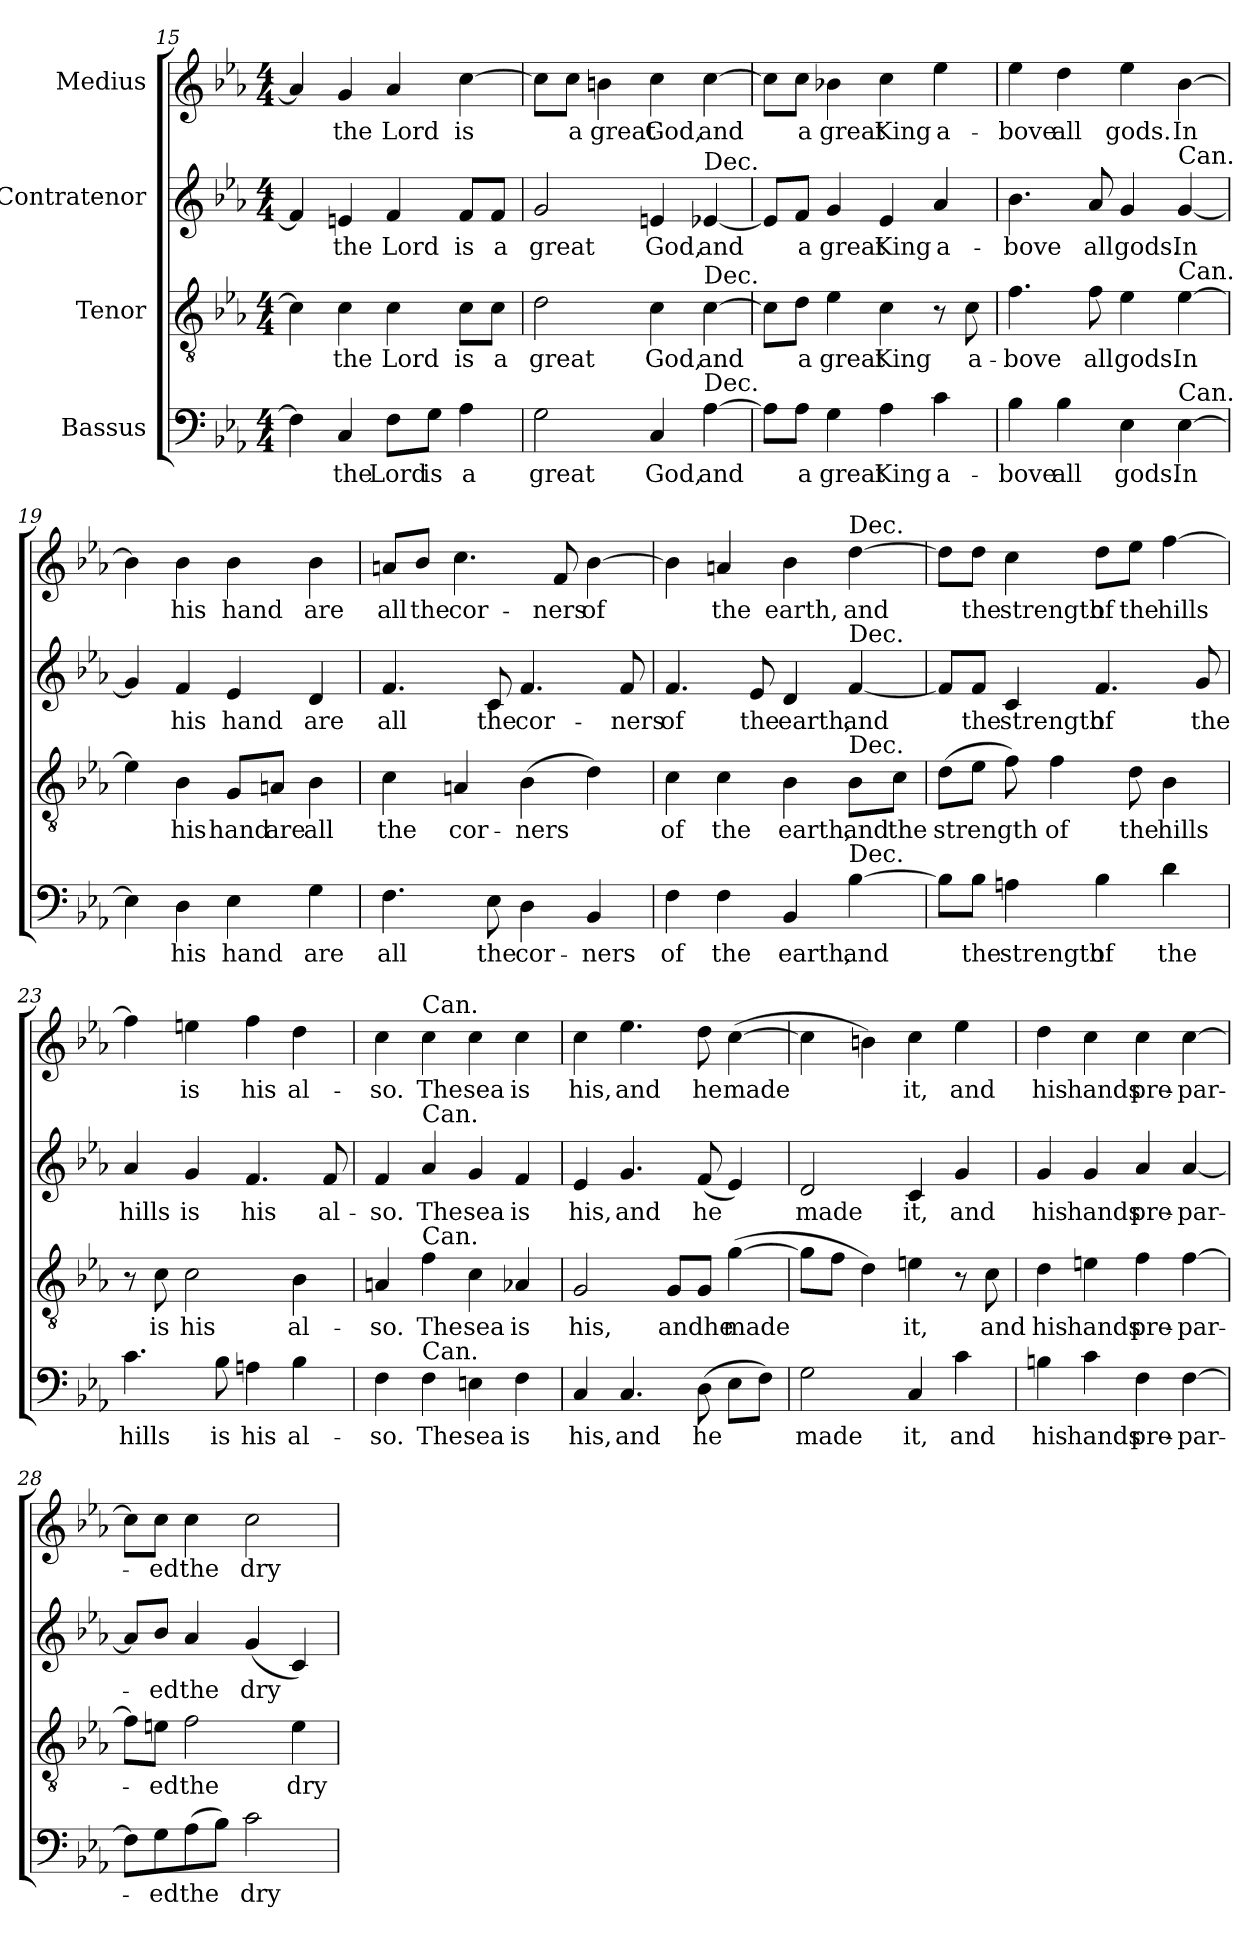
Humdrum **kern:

**kern	**text	**kern	**text	**kern	**text	**kern	**text
*part4	*part4	*part3	*part3	*part2	*part2	*part1	*part1
*staff4	*staff4	*staff3	*staff3	*staff2	*staff2	*staff1	*staff1
*I"Bassus	*	*I"Tenor	*	*I"Contratenor	*	*I"Medius	*
!!LO:PB:g=z
*clefF4	*	*clefGv2	*	*clefG2	*	*clefG2	*
*k[b-e-a-]	*	*k[b-e-a-]	*	*k[b-e-a-]	*	*k[b-e-a-]	*
*E-:	*	*E-:	*	*E-:	*	*E-:	*
*M4/4	*	*M4/4	*	*M4/4	*	*M4/4	*
=15	=15	=15	=15	=15	=15	=15	=15
4F\]	.	4c\]	.	4f/]	.	4a-/]	.
!	!LO:LY:b:cj	!	!LO:LY:b:cj	!	!LO:LY:b:cj	!	!LO:LY:b:cj
4C/	the	4c\	the	4en/	the	4g/	the
!	!LO:LY:b:cj	!	!LO:LY:b:cj	!	!LO:LY:b:cj	!	!LO:LY:b:cj
8F\L	Lord	4c\	Lord	4f/	Lord	4a-/	Lord
!	!LO:LY:b:cj	!	!	!	!	!	!
8G\J	is	.	.	.	.	.	.
!	!LO:LY:b:cj	!	!LO:LY:b:cj	!	!LO:LY:b:cj	!	!LO:LY:b:cj
4A-\	a	8c\L	is	8f/L	is	[>4cc\	is
!	!	!	!LO:LY:b:cj	!	!LO:LY:b:cj	!	!
.	.	8c\J	a	8f/J	a	.	.
=16	=16	=16	=16	=16	=16	=16	=16
!	!LO:LY:b:cj	!	!LO:LY:b:cj	!	!LO:LY:b:cj	!	!
2G\	great	2d\	great	2g/	great	8cc\L]	.
!	!	!	!	!	!	!	!LO:LY:b:cj
.	.	.	.	.	.	8cc\J	a
!	!	!	!	!	!	!	!LO:LY:b:cj
.	.	.	.	.	.	4bn\	great
!	!LO:LY:b:cj	!	!LO:LY:b:cj	!	!LO:LY:b:cj	!	!LO:LY:b:cj
4C/	God,	4c\	God,	4en/	God,	4cc\	God,
!	!	!	!	!LO:TX:a:t=Dec.	!	!	!
!	!	!LO:TX:a:t=Dec.	!	!	!	!	!
!LO:TX:a:t=Dec.	!	!	!	!	!	!	!
!	!LO:LY:b	!	!LO:LY:b	!	!LO:LY:b	!	!LO:LY:b
[>4A-\	and	[>4c\	and	[<4e-X/	and	[>4cc\	and
=17	=17	=17	=17	=17	=17	=17	=17
8A-\L]	.	8c\L]	.	8e-/L]	.	8cc\L]	.
!	!LO:LY:b:cj	!	!LO:LY:b:cj	!	!LO:LY:b:cj	!	!LO:LY:b:cj
8A-\J	a	8d\J	a	8f/J	a	8cc\J	a
!	!LO:LY:b:cj	!	!LO:LY:b:cj	!	!LO:LY:b:cj	!	!LO:LY:b:cj
4G\	great	4e-\	great	4g/	great	4b-X\	great
!	!LO:LY:b:cj	!	!LO:LY:b	!	!LO:LY:b:cj	!	!LO:LY:b:cj
4A-\	King	4c\	King	4e-/	King	4cc\	King
!	!LO:LY:b:cj	!	!	!	!LO:LY:b:cj	!	!LO:LY:b:cj
4c\	a-	8r	.	4a-/	a-	4ee-\	a-
!	!	!	!LO:LY:b	!	!	!	!
.	.	8c\	a-	.	.	.	.
=18	=18	=18	=18	=18	=18	=18	=18
!	!LO:LY:b:cj	!	!LO:LY:b:cj	!	!LO:LY:b:cj	!	!LO:LY:b:cj
4B-\	-bove	4.f\	-bove	4.b-\	-bove	4ee-\	-bove
!	!LO:LY:b:cj	!	!	!	!	!	!LO:LY:b:cj
4B-\	all	.	.	.	.	4dd\	all
!	!	!	!LO:LY:b:cj	!	!LO:LY:b:cj	!	!
.	.	8f\	all	8a-/	all	.	.
!	!LO:LY:b:cj	!	!LO:LY:b:cj	!	!LO:LY:b:cj	!	!LO:LY:b:cj
4E-\	gods.	4e-\	gods.	4g/	gods.	4ee-\	gods.
!	!	!	!	!LO:TX:a:t=Can.	!	!	!
!	!	!LO:TX:a:t=Can.	!	!	!	!	!
!LO:TX:a:t=Can.	!	!	!	!	!	!	!
!	!LO:LY:b:cj	!	!LO:LY:b:cj	!	!LO:LY:b:cj	!	!LO:LY:b:cj
[>4E-\	In	[>4e-\	In	[<4g/	In	[>4b-\	In
=19	=19	=19	=19	=19	=19	=19	=19
4E-\]	.	4e-\]	.	4g/]	.	4b-\]	.
!	!LO:LY:b:cj	!	!LO:LY:b:cj	!	!LO:LY:b:cj	!	!LO:LY:b:cj
4D\	his	4B-\	his	4f/	his	4b-\	his
!	!LO:LY:b:cj	!	!LO:LY:b:cj	!	!LO:LY:b:cj	!	!LO:LY:b:cj
4E-\	hand	8G/L	hand	4e-/	hand	4b-\	hand
!	!	!	!LO:LY:b:cj	!	!	!	!
.	.	8An/J	are	.	.	.	.
!	!LO:LY:b:cj	!	!LO:LY:b:cj	!	!LO:LY:b:cj	!	!LO:LY:b:cj
4G\	are	4B-\	all	4d/	are	4b-\	are
!!LO:LB:g=z
=20	=20	=20	=20	=20	=20	=20	=20
!	!LO:LY:b:cj	!	!LO:LY:b:cj	!	!LO:LY:b:cj	!	!LO:LY:b:cj
4.F\	all	4c\	the	4.f/	all	8an/L	all
!	!	!	!	!	!	!	!LO:LY:b:cj
.	.	.	.	.	.	8b-/J	the
!	!	!	!LO:LY:b:cj	!	!	!	!LO:LY:b:cj
.	.	4An/	cor-	.	.	4.cc\	cor-
!	!LO:LY:b:cj	!	!	!	!LO:LY:b:cj	!	!
8E-\	the	.	.	8c/	the	.	.
!	!LO:LY:b:cj	!	!LO:LY:b	!	!LO:LY:b:cj	!	!
4D\	cor-	(>4B-\	-ners	4.f/	cor-	.	.
!	!	!	!	!	!	!	!LO:LY:b:cj
.	.	.	.	.	.	8f/	-ners
!	!LO:LY:b:cj	!	!	!	!	!	!LO:LY:b:cj
4BB-/	-ners	4d\)	.	.	.	[>4b-\	of
!	!	!	!	!	!LO:LY:b:cj	!	!
.	.	.	.	8f/	-ners	.	.
=21	=21	=21	=21	=21	=21	=21	=21
!	!LO:LY:b:cj	!	!LO:LY:b:cj	!	!LO:LY:b:cj	!	!
4F\	of	4c\	of	4.f/	of	4b-\]	.
!	!LO:LY:b:cj	!	!LO:LY:b:cj	!	!	!	!LO:LY:b:cj
4F\	the	4c\	the	.	.	4an/	the
!	!	!	!	!	!LO:LY:b:cj	!	!
.	.	.	.	8e-/	the	.	.
!	!LO:LY:b:cj	!	!LO:LY:b:cj	!	!LO:LY:b:cj	!	!LO:LY:b:cj
4BB-/	earth,	4B-\	earth,	4d/	earth,	4b-\	earth,
!	!	!	!	!	!	!LO:TX:a:t=Dec.	!
!	!	!	!	!LO:TX:a:t=Dec.	!	!	!
!	!	!LO:TX:a:t=Dec.	!	!	!	!	!
!LO:TX:a:t=Dec.	!	!	!	!	!	!	!
!	!LO:LY:b	!	!LO:LY:b:cj	!	!LO:LY:b	!	!LO:LY:b
[>4B-\	and	8B-\L	and	[<4f/	and	[>4dd\	and
!	!	!	!LO:LY:b:cj	!	!	!	!
.	.	8c\J	the	.	.	.	.
=22	=22	=22	=22	=22	=22	=22	=22
!	!	!	!LO:LY:b	!	!	!	!
8B-\L]	.	(>8d\L	strength	8f/L]	.	8dd\L]	.
!	!LO:LY:b:cj	!	!	!	!LO:LY:b:cj	!	!LO:LY:b:cj
8B-\J	the	8e-\J	.	8f/J	the	8dd\J	the
!	!LO:LY:b	!	!	!	!LO:LY:b:cj	!	!LO:LY:b:cj
4An\	strength	8f\)	.	4c/	strength	4cc\	strength
!	!	!	!LO:LY:b:cj	!	!	!	!
.	.	4f\	of	.	.	.	.
!	!LO:LY:b:cj	!	!	!	!LO:LY:b:cj	!	!LO:LY:b:cj
4B-\	of	.	.	4.f/	of	8dd\L	of
!	!	!	!LO:LY:b:cj	!	!	!	!LO:LY:b:cj
.	.	8d\	the	.	.	8ee-\J	the
!	!LO:LY:b:cj	!	!LO:LY:b:cj	!	!	!	!LO:LY:b
4d\	the	4B-\	hills	.	.	[>4ff\	hills
!	!	!	!	!	!LO:LY:b:cj	!	!
.	.	.	.	8g/	the	.	.
=23	=23	=23	=23	=23	=23	=23	=23
!	!LO:LY:b:cj	!	!	!	!LO:LY:b:cj	!	!
4.c\	hills	8r	.	4a-/	hills	4ff\]	.
!	!	!	!LO:LY:b:cj	!	!	!	!
.	.	8c\	is	.	.	.	.
!	!	!	!LO:LY:b:cj	!	!LO:LY:b:cj	!	!LO:LY:b:cj
.	.	2c\	his	4g/	is	4een\	is
!	!LO:LY:b:cj	!	!	!	!	!	!
8B-\	is	.	.	.	.	.	.
!	!LO:LY:b:cj	!	!	!	!LO:LY:b:cj	!	!LO:LY:b:cj
4An\	his	.	.	4.f/	his	4ff\	his
!	!LO:LY:b:cj	!	!LO:LY:b:cj	!	!	!	!LO:LY:b:cj
4B-\	al-	4B-\	al-	.	.	4dd\	al-
!	!	!	!	!	!LO:LY:b:cj	!	!
.	.	.	.	8f/	al-	.	.
!!LO:LB:g=z
=24	=24	=24	=24	=24	=24	=24	=24
!	!LO:LY:b:cj	!	!LO:LY:b:cj	!	!LO:LY:b:cj	!	!LO:LY:b:cj
4F\	-so.	4An/	-so.	4f/	-so.	4cc\	-so.
!	!	!	!	!	!	!LO:TX:a:t=Can.	!
!	!	!	!	!LO:TX:a:t=Can.	!	!	!
!	!	!LO:TX:a:t=Can.	!	!	!	!	!
!LO:TX:a:t=Can.	!	!	!	!	!	!	!
!	!LO:LY:b:cj	!	!LO:LY:b:cj	!	!LO:LY:b:cj	!	!LO:LY:b:cj
4F\	The	4f\	The	4a-/	The	4cc\	The
!	!LO:LY:b:cj	!	!LO:LY:b:cj	!	!LO:LY:b:cj	!	!LO:LY:b:cj
4En\	sea	4c\	sea	4g/	sea	4cc\	sea
!	!LO:LY:b:cj	!	!LO:LY:b:cj	!	!LO:LY:b:cj	!	!LO:LY:b:cj
4F\	is	4A-X/	is	4f/	is	4cc\	is
=25	=25	=25	=25	=25	=25	=25	=25
!	!LO:LY:b:cj	!	!LO:LY:b:cj	!	!LO:LY:b:cj	!	!LO:LY:b:cj
4C/	his,	2G/	his,	4e-/	his,	4cc\	his,
!	!LO:LY:b:cj	!	!	!	!LO:LY:b:cj	!	!LO:LY:b:cj
4.C/	and	.	.	4.g/	and	4.ee-\	and
!	!	!	!LO:LY:b:cj	!	!	!	!
.	.	8G/L	andhe	.	.	.	.
!	!LO:LY:b:cj	!	!	!	!LO:LY:b:cj	!	!LO:LY:b:cj
(>8D\	he	8G/J	.	(<8f/	he	8dd\	he
!	!	!	!LO:LY:b	!	!	!	!LO:LY:b
8E-\L	.	(>[>4g\	made	4e-/)	.	(>[>4cc\	made
8F\J)	.	.	.	.	.	.	.
=26	=26	=26	=26	=26	=26	=26	=26
!	!LO:LY:b:cj	!	!	!	!LO:LY:b:cj	!	!
2G\	made	8g\L]	.	2d/	made	4cc\]	.
.	.	8f\J	.	.	.	.	.
.	.	4d\)	.	.	.	4bn\)	.
!	!LO:LY:b:cj	!	!LO:LY:b:cj	!	!LO:LY:b:cj	!	!LO:LY:b:cj
4C/	it,	4en\	it,	4c/	it,	4cc\	it,
!	!LO:LY:b:cj	!	!	!	!LO:LY:b:cj	!	!LO:LY:b:cj
4c\	and	8r	.	4g/	and	4ee-\	and
!	!	!	!LO:LY:b:cj	!	!	!	!
.	.	8c\	and	.	.	.	.
=27	=27	=27	=27	=27	=27	=27	=27
!	!LO:LY:b:cj	!	!LO:LY:b:cj	!	!LO:LY:b:cj	!	!LO:LY:b:cj
4Bn\	his	4d\	his	4g/	his	4dd\	his
!	!LO:LY:b:cj	!	!LO:LY:b:cj	!	!LO:LY:b:cj	!	!LO:LY:b:cj
4c\	hands	4en\	hands	4g/	hands	4cc\	hands
!	!LO:LY:b	!	!LO:LY:b	!	!LO:LY:b	!	!LO:LY:b
4F\	pre-	4f\	pre-	4a-/	pre-	4cc\	pre-
!	!LO:LY:b:rj	!	!LO:LY:b:rj	!	!LO:LY:b:rj	!	!LO:LY:b:rj
[>4F\	-par-	[>4f\	-par-	[<4a-/	-par-	[>4cc\	-par-
=28	=28	=28	=28	=28	=28	=28	=28
8F\L]	.	8f\L]	.	8a-/L]	.	8cc\L]	.
!	!LO:LY:b:cj	!	!LO:LY:b:cj	!	!LO:LY:b:cj	!	!LO:LY:b:cj
8G\	-ed	8en\J	-ed	8b-/J	-ed	8cc\J	-ed
!	!LO:LY:b	!	!LO:LY:b:cj	!	!LO:LY:b:cj	!	!LO:LY:b:cj
(>8A-\	the	2f\	the	4a-/	the	4cc\	the
8B-\J)	.	.	.	.	.	.	.
!	!LO:LY:b:cj	!	!	!	!LO:LY:b	!	!LO:LY:b:cj
2c\	dry	.	.	(<4g/	dry	2cc\	dry
!	!	!	!LO:LY:b:cj	!	!	!	!
.	.	4e\	dry	4c/)	.	.	.
=	=	=	=	=	=	=	=
*-	*-	*-	*-	*-	*-	*-	*-
